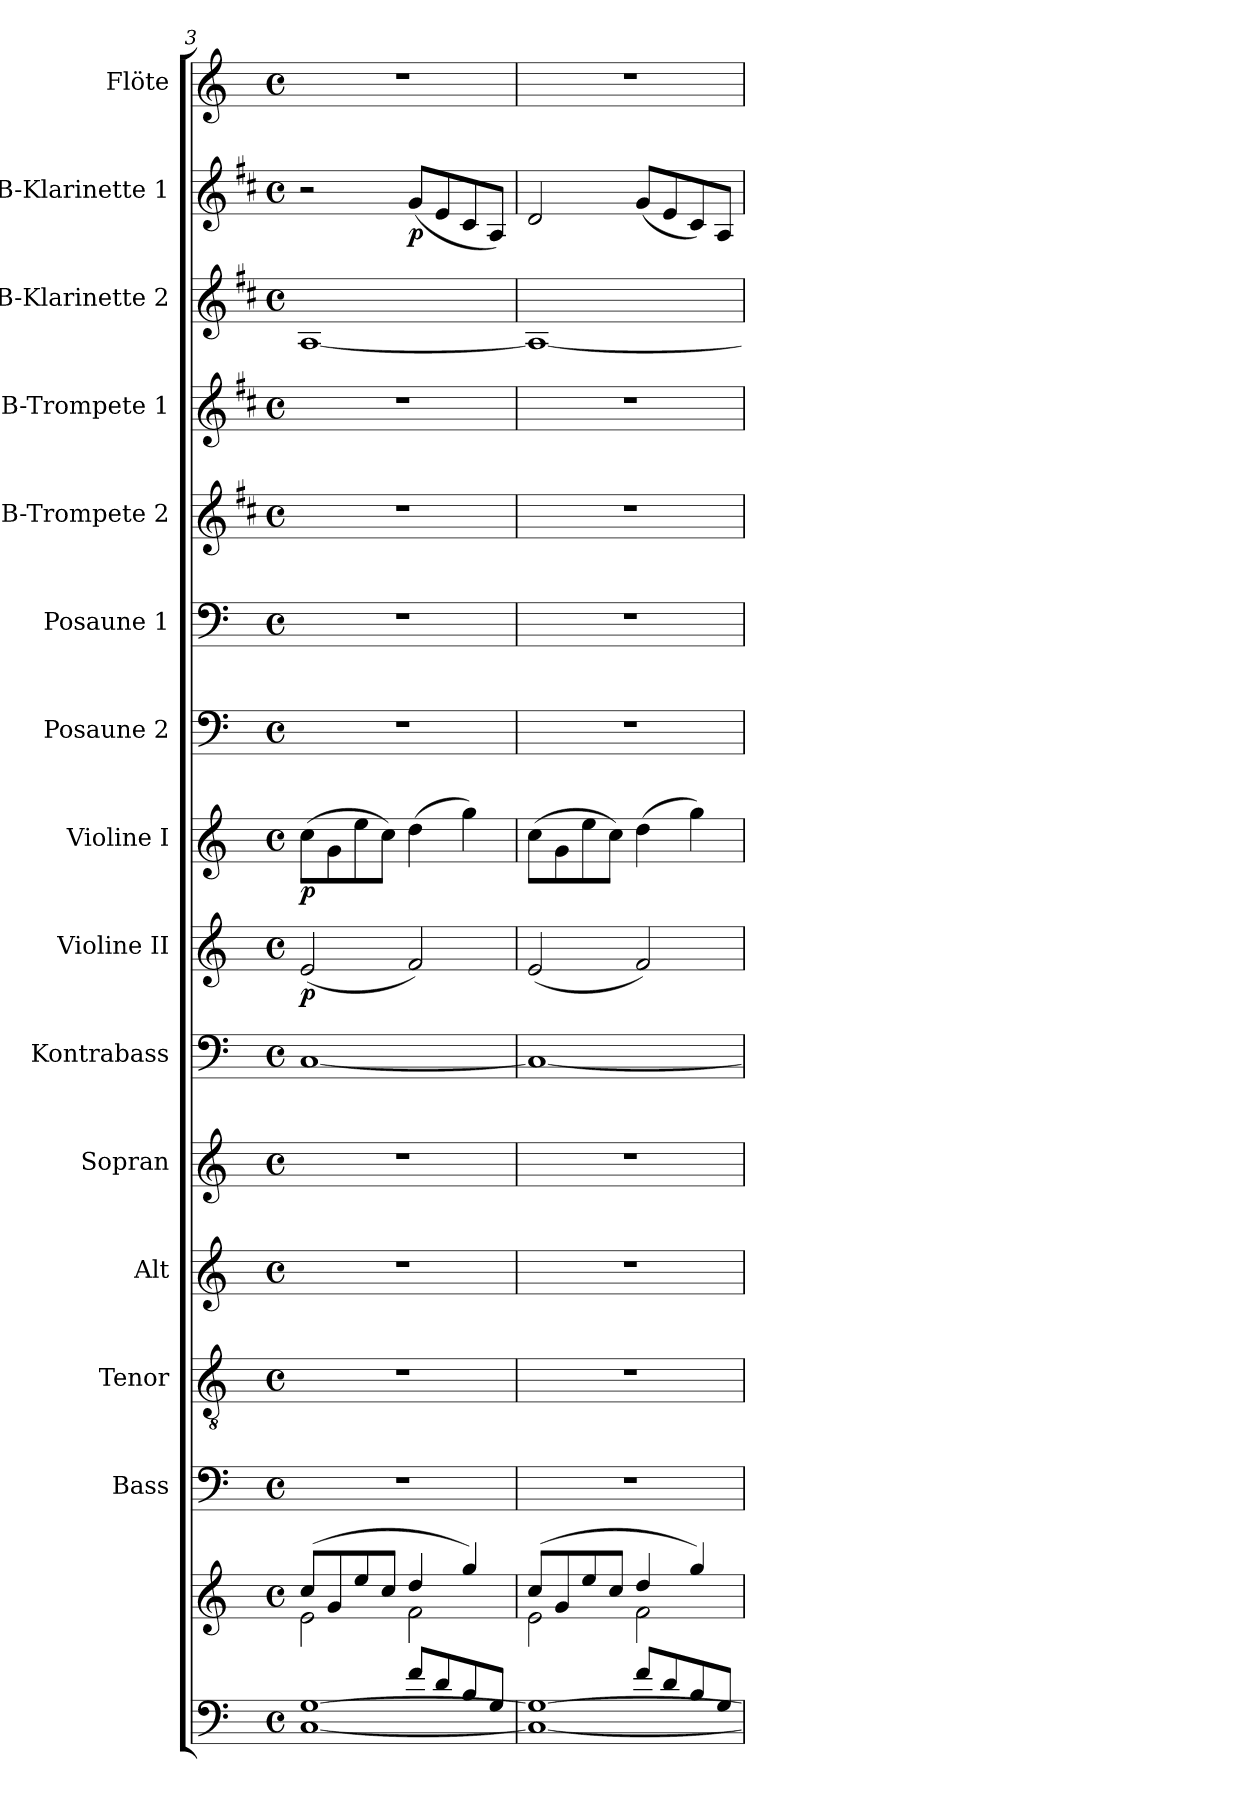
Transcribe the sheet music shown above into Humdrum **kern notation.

**kern	**kern	**kern	**kern	**kern	**kern	**kern	**kern	**dynam	**kern	**dynam	**kern	**kern	**kern	**kern	**kern	**kern	**dynam	**kern
*part15	*part15	*part14	*part13	*part12	*part11	*part10	*part9	*part9	*part8	*part8	*part7	*part6	*part5	*part4	*part3	*part2	*part2	*part1
*staff16	*staff15	*staff14	*staff13	*staff12	*staff11	*staff10	*staff9	*staff9	*staff8	*staff8	*staff7	*staff6	*staff5	*staff4	*staff3	*staff2	*staff2	*staff1
*	*	*I"Bass	*I"Tenor	*I"Alt	*I"Sopran	*I"Kontrabass	*I"Violine II	*	*I"Violine I	*	*I"Posaune 2	*I"Posaune 1	*I"B-Trompete 2	*I"B-Trompete 1	*I"B-Klarinette 2	*I"B-Klarinette 1	*	*I"Flöte
*	*	*I'B.	*I'T.	*I'A.	*I'S.	*I'Kb.	*I'Vl. II	*	*I'Vl. I	*	*I'Pos. 2	*I'Pos. 1	*I'B Trp. 2	*I'B Trp. 1	*I'B Kl. 2	*I'B Kl. 1	*	*I'Fl.
*clefF4	*clefG2	*clefF4	*clefGv2	*clefG2	*clefG2	*clefF4	*clefG2	*	*clefG2	*	*clefF4	*clefF4	*clefG2	*clefG2	*clefG2	*clefG2	*	*clefG2
*	*	*	*	*	*	*ITrd7c12	*	*	*	*	*	*	*ITrd1c2	*ITrd1c2	*ITrd1c2	*ITrd1c2	*	*
*k[]	*k[]	*k[]	*k[]	*k[]	*k[]	*k[]	*k[]	*	*k[]	*	*k[]	*k[]	*k[]	*k[]	*k[]	*k[]	*	*k[]
*C:	*C:	*C:	*C:	*C:	*C:	*C:	*C:	*	*C:	*	*C:	*C:	*C:	*C:	*C:	*C:	*	*C:
*M4/4	*M4/4	*M4/4	*M4/4	*M4/4	*M4/4	*M4/4	*M4/4	*	*M4/4	*	*M4/4	*M4/4	*M4/4	*M4/4	*M4/4	*M4/4	*	*M4/4
*met(c)	*met(c)	*met(c)	*met(c)	*met(c)	*met(c)	*met(c)	*met(c)	*	*met(c)	*	*met(c)	*met(c)	*met(c)	*met(c)	*met(c)	*met(c)	*	*met(c)
=3	=3	=3	=3	=3	=3	=3	=3	=3	=3	=3	=3	=3	=3	=3	=3	=3	=3	=3
*^	*^	*	*	*	*	*	*	*	*	*	*	*	*	*	*	*	*	*
!	!	!	!	!	!	!	!	!	!	!LO:DY:b	!	!LO:DY:b	!	!	!	!	!	!	!	!
2ryy	[<1C [<1G	(>8cc/L	2e\	1r	1r	1r	1r	[1CC	(<2e/	p	(>8cc\L	p	1r	1r	1r	1r	[1G	2r	.	1r
.	.	8g/	.	.	.	.	.	.	.	.	8g\	.	.	.	.	.	.	.	.	.
.	.	8ee/	.	.	.	.	.	.	.	.	8ee\	.	.	.	.	.	.	.	.	.
.	.	8cc/J	.	.	.	.	.	.	.	.	8cc\J)	.	.	.	.	.	.	.	.	.
!	!	!	!	!	!	!	!	!	!	!	!	!	!	!	!	!	!	!	!LO:DY:b	!
8f/L	.	4dd/	2f\	.	.	.	.	.	2f/)	.	(>4dd\	.	.	.	.	.	.	(<8f/L	p	.
8d/	.	.	.	.	.	.	.	.	.	.	.	.	.	.	.	.	.	8d/	.	.
8B/	.	4gg/)	.	.	.	.	.	.	.	.	4gg\)	.	.	.	.	.	.	8B/	.	.
8G/J	.	.	.	.	.	.	.	.	.	.	.	.	.	.	.	.	.	8G/J)	.	.
=4	=4	=4	=4	=4	=4	=4	=4	=4	=4	=4	=4	=4	=4	=4	=4	=4	=4	=4	=4	=4
2ryy	1C_ 1G_	(>8cc/L	2e\	1r	1r	1r	1r	1CC_	(<2e/	.	(>8cc\L	.	1r	1r	1r	1r	1G_	2c/	.	1r
.	.	8g/	.	.	.	.	.	.	.	.	8g\	.	.	.	.	.	.	.	.	.
.	.	8ee/	.	.	.	.	.	.	.	.	8ee\	.	.	.	.	.	.	.	.	.
.	.	8cc/J	.	.	.	.	.	.	.	.	8cc\J)	.	.	.	.	.	.	.	.	.
8f/L	.	4dd/	2f\	.	.	.	.	.	2f/)	.	(>4dd\	.	.	.	.	.	.	(<8f/L	.	.
8d/	.	.	.	.	.	.	.	.	.	.	.	.	.	.	.	.	.	8d/	.	.
8B/	.	4gg/)	.	.	.	.	.	.	.	.	4gg\)	.	.	.	.	.	.	8B/)	.	.
8G/J	.	.	.	.	.	.	.	.	.	.	.	.	.	.	.	.	.	8G/J	.	.
*v	*v	*	*	*	*	*	*	*	*	*	*	*	*	*	*	*	*	*	*	*
*	*v	*v	*	*	*	*	*	*	*	*	*	*	*	*	*	*	*	*	*
=	=	=	=	=	=	=	=	=	=	=	=	=	=	=	=	=	=	=
*-	*-	*-	*-	*-	*-	*-	*-	*-	*-	*-	*-	*-	*-	*-	*-	*-	*-	*-
